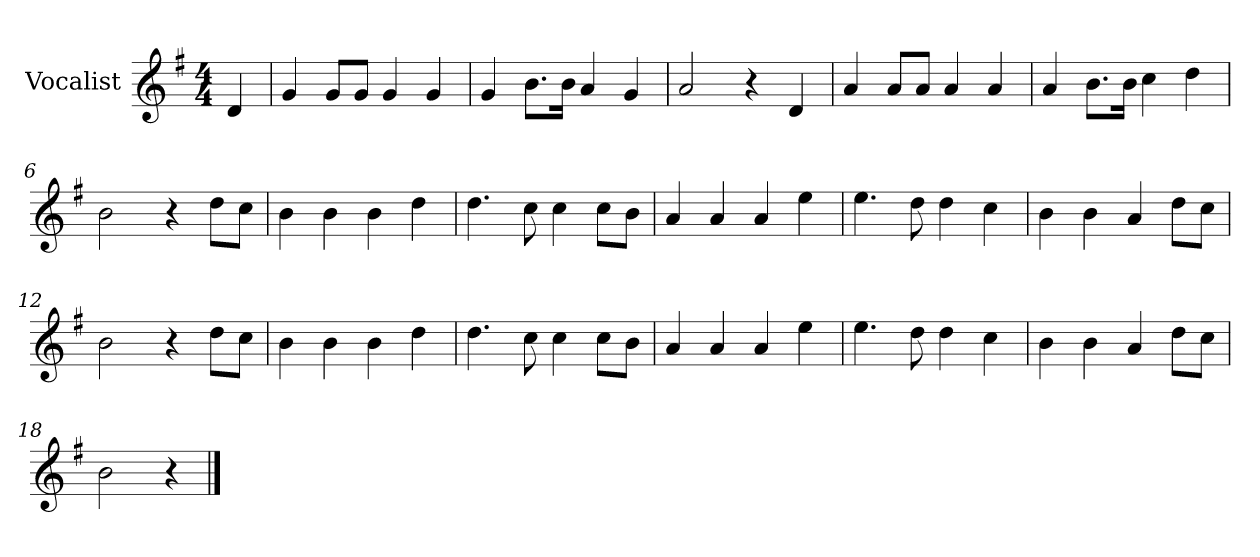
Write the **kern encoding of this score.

**kern
*part1
*staff1
*I"Vocalist
*k[f#]
*G:
*M4/4
=
4d
=1
4g
8gL
8gJ
4g
4g
=2
4g
8.bL
16bJk
4a
4g
=3
2a
4r
4d
=4
4a
8aL
8aJ
4a
4a
=5
4a
8.bL
16bJk
4cc
4dd
=6
2b
4r
8ddL
8ccJ
=7
4b
4b
4b
4dd
=8
4.dd
8cc
4cc
8ccL
8bJ
=9
4a
4a
4a
4ee
=10
4.ee
8dd
4dd
4cc
=11
4b
4b
4a
8ddL
8ccJ
=12
2b
4r
8ddL
8ccJ
=13
4b
4b
4b
4dd
=14
4.dd
8cc
4cc
8ccL
8bJ
=15
4a
4a
4a
4ee
=16
4.ee
8dd
4dd
4cc
=17
4b
4b
4a
8ddL
8ccJ
=18
2b
4r
==
*-
